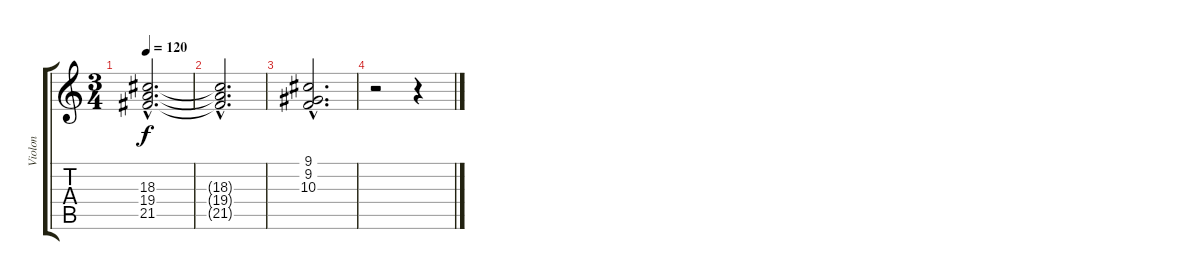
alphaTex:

\track ("Violon" "Violon") {instrument violin}
\staff {score tabs}
\tuning (E4 B3 G3 D3 A2 E2) {hide}
\ts (3 4)
\tempo 120
\clef g2
\ks c
(18.3{hac t} 19.4{hac t} 21.5{hac t}).2{d dy f} |
(18.3{hac t} 19.4{hac t} 21.5{hac t}).2{d} |
(9.1{hac} 9.2{hac} 10.3{hac}).2{d} |
r.2 r.4
